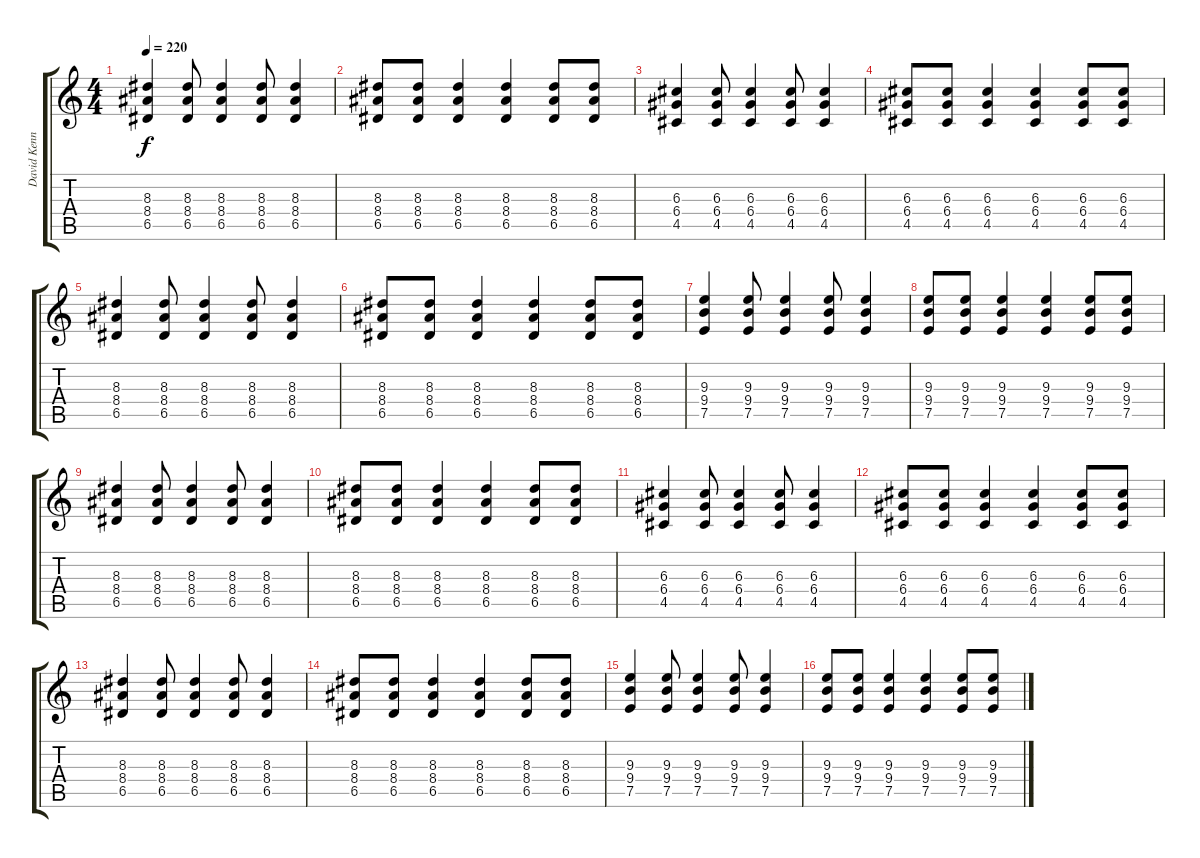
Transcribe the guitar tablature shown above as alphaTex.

\track ("David Kennedy (Guitar)" "David Kenn") {instrument distortionguitar}
\staff {score tabs}
\tuning (E4 B3 G3 D3 A2 E2) {hide}
\ts (4 4)
\tempo 220
\clef g2
\ks c
(8.3 8.4 6.5).4{dy f} (8.3 8.4 6.5).8 (8.3 8.4 6.5).4 (8.3 8.4 6.5).8 (8.3 8.4 6.5).4 |
(8.3 8.4 6.5).8 (8.3 8.4 6.5).8 (8.3 8.4 6.5).4 (8.3 8.4 6.5).4 (8.3 8.4 6.5).8 (8.3 8.4 6.5).8 |
(6.3 6.4 4.5).4 (6.3 6.4 4.5).8 (6.3 6.4 4.5).4 (6.3 6.4 4.5).8 (6.3 6.4 4.5).4 |
(6.3 6.4 4.5).8 (6.3 6.4 4.5).8 (6.3 6.4 4.5).4 (6.3 6.4 4.5).4 (6.3 6.4 4.5).8 (6.3 6.4 4.5).8 |
(8.3 8.4 6.5).4 (8.3 8.4 6.5).8 (8.3 8.4 6.5).4 (8.3 8.4 6.5).8 (8.3 8.4 6.5).4 |
(8.3 8.4 6.5).8 (8.3 8.4 6.5).8 (8.3 8.4 6.5).4 (8.3 8.4 6.5).4 (8.3 8.4 6.5).8 (8.3 8.4 6.5).8 |
(9.3 9.4 7.5).4 (9.3 9.4 7.5).8 (9.3 9.4 7.5).4 (9.3 9.4 7.5).8 (9.3 9.4 7.5).4 |
(9.3 9.4 7.5).8 (9.3 9.4 7.5).8 (9.3 9.4 7.5).4 (9.3 9.4 7.5).4 (9.3 9.4 7.5).8 (9.3 9.4 7.5).8 |
(8.3 8.4 6.5).4 (8.3 8.4 6.5).8 (8.3 8.4 6.5).4 (8.3 8.4 6.5).8 (8.3 8.4 6.5).4 |
(8.3 8.4 6.5).8 (8.3 8.4 6.5).8 (8.3 8.4 6.5).4 (8.3 8.4 6.5).4 (8.3 8.4 6.5).8 (8.3 8.4 6.5).8 |
(6.3 6.4 4.5).4 (6.3 6.4 4.5).8 (6.3 6.4 4.5).4 (6.3 6.4 4.5).8 (6.3 6.4 4.5).4 |
(6.3 6.4 4.5).8 (6.3 6.4 4.5).8 (6.3 6.4 4.5).4 (6.3 6.4 4.5).4 (6.3 6.4 4.5).8 (6.3 6.4 4.5).8 |
(8.3 8.4 6.5).4 (8.3 8.4 6.5).8 (8.3 8.4 6.5).4 (8.3 8.4 6.5).8 (8.3 8.4 6.5).4 |
(8.3 8.4 6.5).8 (8.3 8.4 6.5).8 (8.3 8.4 6.5).4 (8.3 8.4 6.5).4 (8.3 8.4 6.5).8 (8.3 8.4 6.5).8 |
(9.3 9.4 7.5).4{instrument distortionguitar} (9.3 9.4 7.5).8 (9.3 9.4 7.5).4 (9.3 9.4 7.5).8 (9.3 9.4 7.5).4 |
(9.3 9.4 7.5).8 (9.3 9.4 7.5).8 (9.3 9.4 7.5).4 (9.3 9.4 7.5).4 (9.3 9.4 7.5).8 (9.3 9.4 7.5).8
